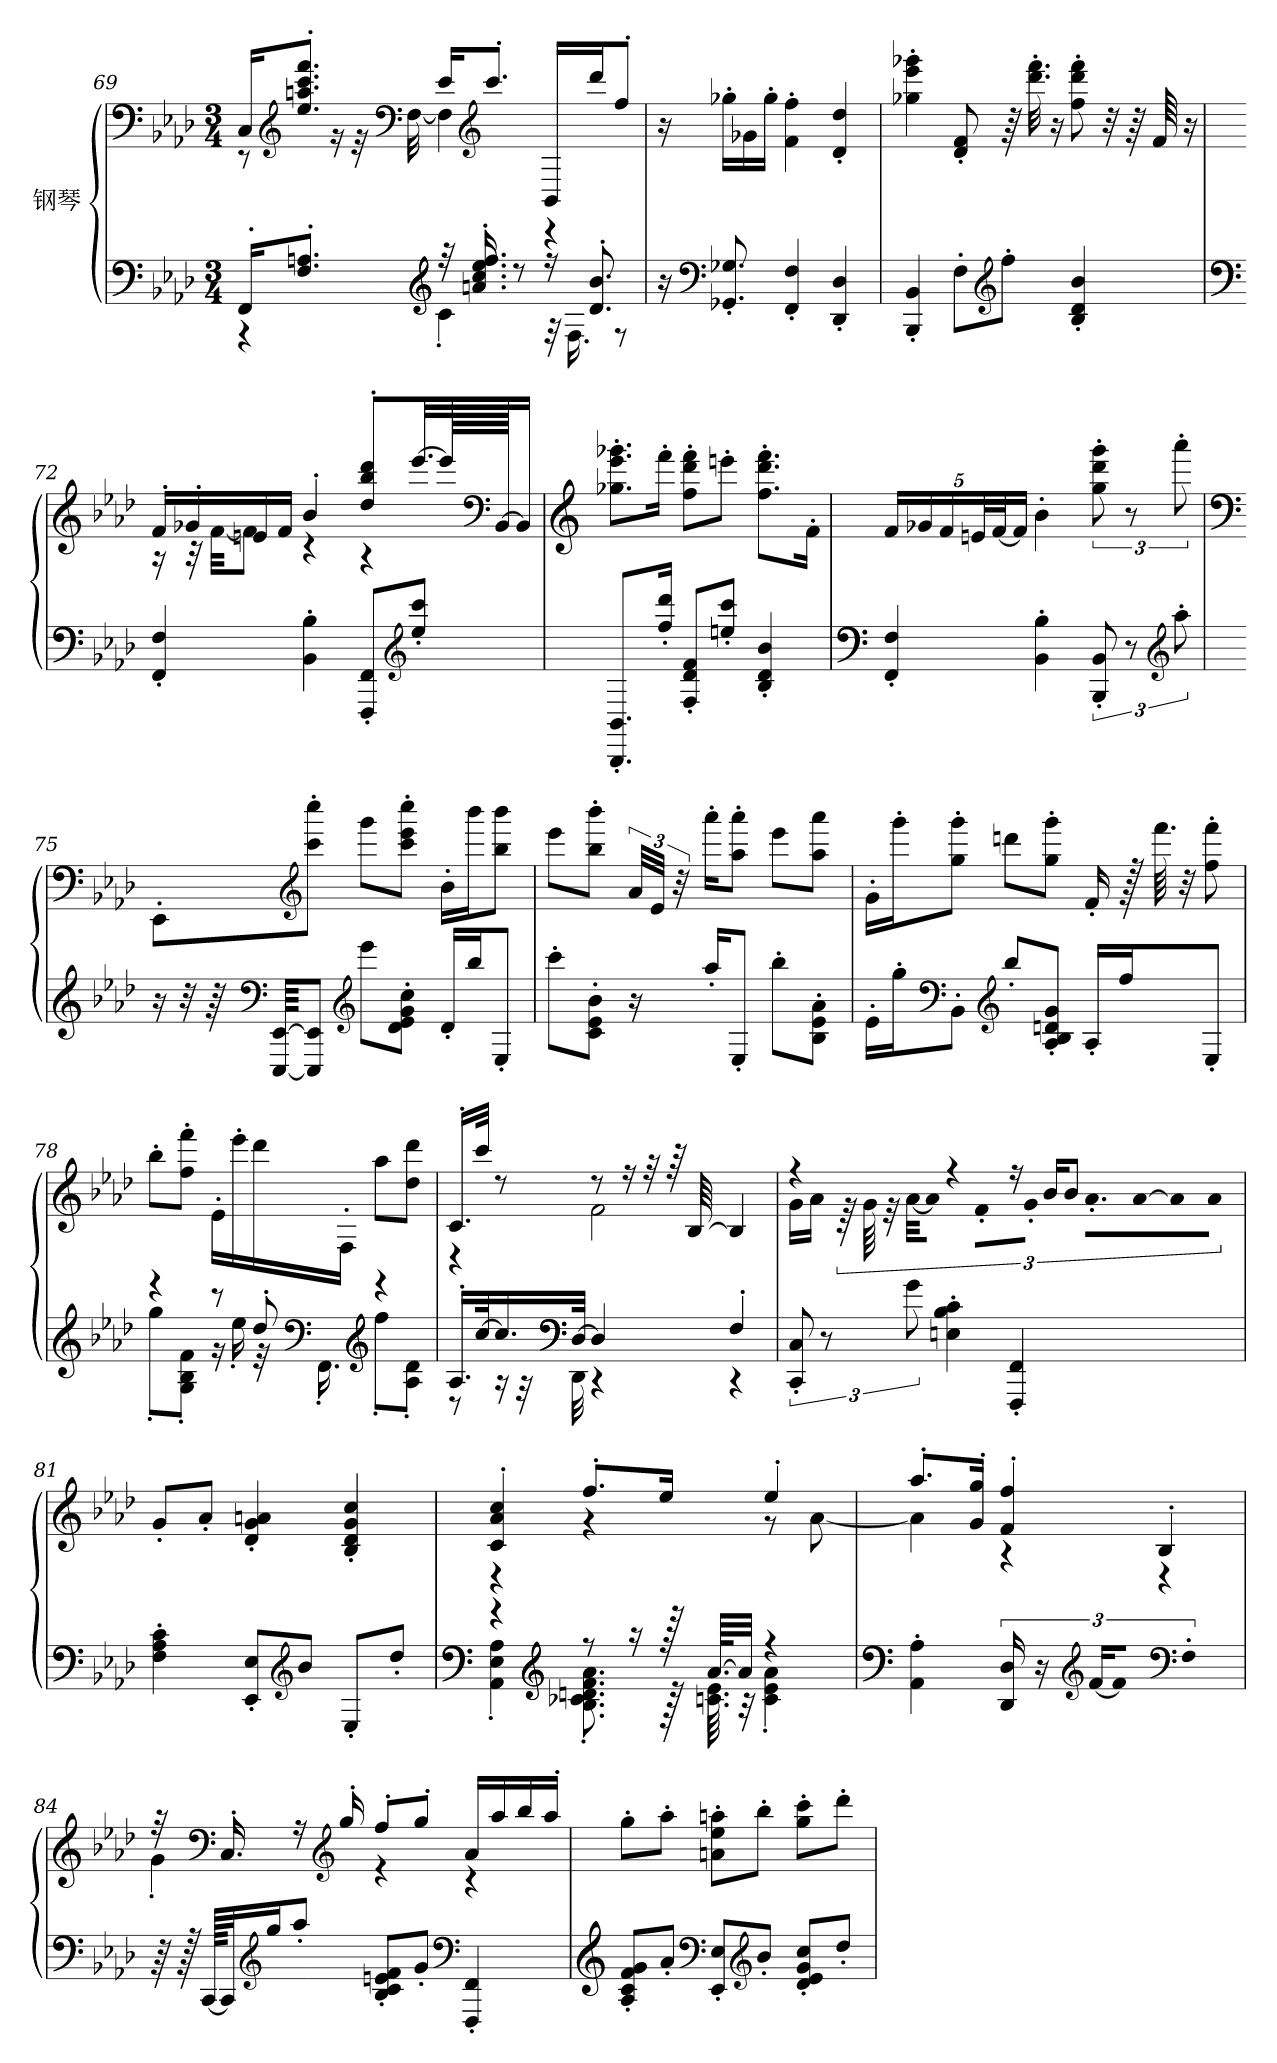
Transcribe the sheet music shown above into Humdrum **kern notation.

**kern	**kern
*part1	*part1
*staff2	*staff1
*I"钢琴	*
!!LO:LB:g=z
*clefF4	*clefF4
*k[b-e-a-d-]	*k[b-e-a-d-]
*M3/4	*M3/4
=69	=69
*^	*^
16FF'/KL	4r	16C/KL	8r
*	*	*clefG2	*
8.F/' 8.An/'J	.	8.ee-/' 8.aan/' 8.ccc/' 8.fff/'J	.
.	.	.	16r
.	.	.	32r
*	*	*clefF4	*
.	.	.	[32F\
*clefG2	*	*	*
32r	4c'\	16e-/KL	4F\]
16.an/' 16.cc/' 16.ee-/' 16.ff/'	.	.	.
*	*	*clefG2	*
.	.	8.ccc'/J	.
8r	.	.	.
16r	32r	16BB-/LL	4r
.	16.F\	.	.
8.d-/' 8.b-/'	.	16ddd-/J	.
.	8r	8ff'/J	.
*v	*v	*	*
*	*v	*v
=70	=70
16r	16r
*clefF4	*
8.GG-X/' 8.G-X/'	16gg-X'\LL
.	16g-X\
.	16gg-'\JJ
4FF/' 4F/'	4f\' 4ff\'
4DD-/' 4D-/'	4d-/' 4dd-/'
=71	=71
4BBB-/' 4BB-/'	4gg-X\' 4eee-\' 4ggg-X\'
8F'\L	8d-/' 8f/'
*clefG2	*
8ff'\J	64r
.	32.ddd-\' 32.fff\'
.	16r
4B-/' 4d-/' 4b-/'	8ff\' 8ddd-\' 8fff\'
.	32r
.	64r
.	64f/
.	16r
!!LO:PB:g=z
=72	=72
*clefF4	*
*	*^
4FF/' 4F/'	16f'/LL	16r
.	16g-X'/	32r
.	.	[32f\KKL
.	16en/	8f\J]
.	16f/JJ	.
4BB-\' 4B-\'	4b-'/	4r
8FFF/' 8FF/'L	8dd-/' 8bb-/' 8ddd-/'L	4r
*clefG2	*	*
8ee-/' 8ccc/'J	[32.eee-/LL	.
.	128eee-/LL]	.
*	*clefF4	*
.	[128BB-/JJJ	.
.	16BB-/JJ]	.
*	*v	*v
=73	=73
*	*clefG2
8.BBB-/' 8.BB-/'L	8.gg-X\' 8.eee-\' 8.ggg-X\'L
16ff/' 16ddd-/'Jk	16fff'\Jk
8F/' 8d-/' 8f/'L	8ff\' 8ddd-\' 8fff\'L
8een/' 8ccc/'J	8eeen'\J
4B-/' 4d-/' 4b-/'	8.ff\' 8.ddd-\' 8.fff\'L
.	16f'\Jk
!!LO:LB:g=z
=74	=74
*clefF4	*
*	*Xbrackettup
4FF/' 4F/'	20f/LL
.	20g-X/
.	20f/
.	40en/L
.	[40f/J
.	20f/JJ]
4BB-\' 4B-\'	4b-'\
*	*brackettup
12BBB-/' 12BB-/'	12gg\' 12ddd-\' 12ggg\'
12r	12r
*clefG2	*
12aa-'\	12aaa-'\
=75	=75
*	*clefF4
16r	8EE-'\L
32r	.
64r	.
*clefF4	*
[64EEE-/ [64EE-/KKKL	.
*	*clefG2
8EEE-/] 8EE-/]J	8ccc\' 8cccc\'J
*clefG2	*
8eee-\L	8ggg\L
8d-\' 8e-\' 8g\' 8cc\'J	8ccc\' 8eee-\' 8cccc\'J
16d-'/LL	16b-'\LL
16bb-/J	16bbb-\J
8E-'/J	8bb-\ 8bbb-\J
=76	=76
8ccc'\L	8eee-\L
8c\' 8e-\' 8b-\'J	8bb-\' 8bbb-\'J
16r	48a-/LLL
.	48e-/JJJ
.	48r
16aa-'/KL	16aaa-'\KL
8E-'/J	8aa-\' 8aaa-\'J
8bb-'\L	8eee-\L
8B-\' 8e-\' 8a-\'J	8aa-\ 8aaa-\J
!!LO:LB:g=z
=77	=77
16e-'\LL	16g'\LL
16gg'\J	16ggg'\J
*clefF4	*
8BB-'\J	8gg\' 8ggg\'J
*clefG2	*
8bb-'/L	8dddn\L
8A-/' 8B-/' 8dn/' 8g/'J	8gg\' 8ggg\'J
16A-'/LL	16f'/
16ff/J	128r
.	64.fff\
.	32r
8E-'/J	8ff\' 8fff\'
=78	=78
*^	*
4r	8gg'\L	8bb-'\L
.	8G\' 8B-\' 8f\'J	8ff\' 8fff\'J
8r	16r	16e-'\LL
.	16ee-'\	16eee-'\
8dd-'/	32r	16ddd-\
*clefF4	*	*
.	16.FF'\	.
.	.	16F'\JJ
*clefG2	*	*
4r	8ff'\L	8aa-\L
.	8A-\' 8d-\'J	8dd-\ 8ddd-\J
!!LO:LB:g=z
=79	=79	=79
*	*	*^
16.A-'/LL	8r	16.c'/LL	4r
[32cc/K	.	32ccc/JJk	.
16.cc/]	16r	8r	.
.	32r	.	.
*clefF4	*	*	*
[32D-/JJk	32DD-\	.	.
4D-/]	4r	8r	2f\
.	.	16r	.
.	.	32r	.
.	.	64r	.
.	.	[64B-/	.
4F'/	4r	4B-/]	.
*v	*v	*	*
=80	=80	=80
12CC/' 12C/'	4r	16g\LL
.	.	16a-\JJ
12r	.	.
.	.	96r
.	.	96g\
.	.	48r
12g\	.	[48a-\KLL
.	.	16a-\JJ]
4En\' 4B-\' 4c\'	4r	8f'\L
.	.	8g'\J
4FFF/' 4FF/'	16r	16.a-'\LL
.	16b-/KL	.
.	.	[32a-\K
.	8b-/J	16a-\]
.	.	16a-\JJ
*	*v	*v
=81	=81
4F\' 4A-\' 4c\'	8g'/L
.	8a-'/J
8EE-/' 8E-/'L	4d-/' 4g/' 4an/'
*clefG2	*
8b-/J	.
8E-'/L	4B-/' 4d-/' 4g/' 4cc/'
8dd-'/J	.
!!LO:LB:g=z
=82	=82
*clefF4	*
*^	*^
4r	4AA-\' 4E-\' 4A-\'	4c/' 4a-/' 4cc/'	4r
*clefG2	*	*	*
8r	8.B-\' 8.c-X\' 8.dn\' 8.f\' 8.a-\'	8.ff'/L	4r
16r	.	.	.
128r	128r	16ee-/Jk	.
[64.a-/KLLL	64.cn\ 64.e-\	.	.
32a-/JJJ]	32r	.	.
4r	4c\' 4e-\' 4a-\'	4ee-'/	8r
.	.	.	[8a-\
*v	*v	*	*
=83	=83	=83
*clefF4	*	*
4AA-\' 4A-\'	8.aa-'/L	4a-\]
.	16g/' 16gg/'Jk	.
24DD-/ 24D-/	4f/' 4ff/'	4r
24r	.	.
*clefG2	*	*
[24f/KL	.	.
8f/J]	.	.
*clefF4	*	*
4F'\	4B-'/	4r
!!LO:LB:g=z	!!
=84	=84	=84
64r	32r	4g'\
128r	.	.
[128CC/KKLLL	.	.
*	*clefF4	*
32CC/J]	16.C'/	.
*clefG2	*	*
16gg/J	.	.
8aa-'/J	16r	.
*	*clefG2	*
.	16gg'/	.
8B-/' 8c/' 8en/' 8f/'L	8ff'/L	4r
8g'/J	8gg'/J	.
*clefF4	*	*
4FFF/' 4FF/'	16a-/LL	4r
.	16aa-/	.
.	16bb-/	.
.	16aa-'/JJ	.
*	*v	*v
=85	=85
*clefG2	*
8A-/' 8c/' 8f/' 8g/'L	8gg'\L
8a-'/J	8aa-'\J
*clefF4	*
8EE-/' 8E-/'L	8an\' 8ee-\' 8aan\'L
*clefG2	*
8b-'/J	8bb-'\J
8d-/' 8e-/' 8g/' 8cc/'L	8gg\' 8ccc\'L
8dd-'/J	8ddd-'\J
=	=
*-	*-
